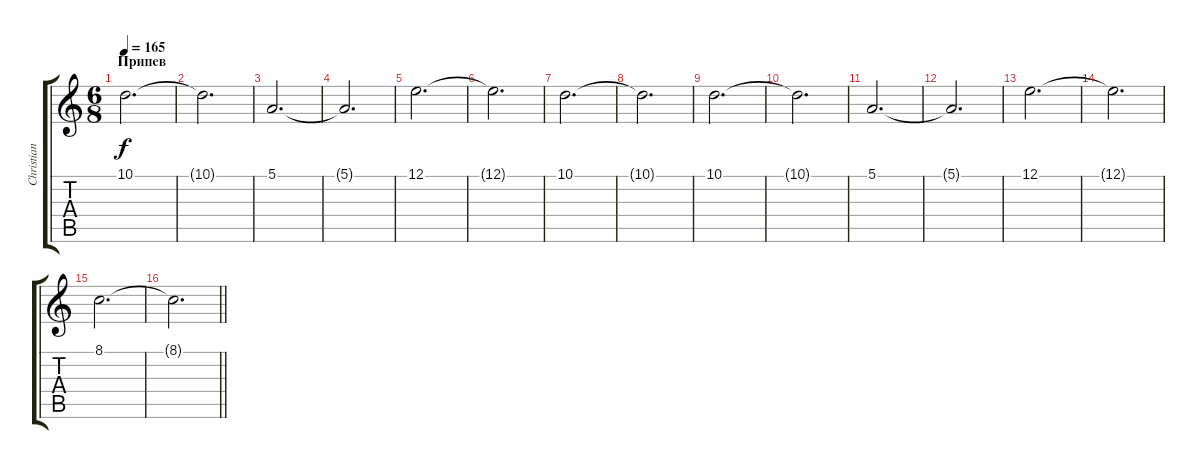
\track ("Christian Lorenz" "Christian ") {instrument stringensemble1}
\staff {score tabs}
\tuning (E4 C4 G3 C3 G2 C2) {hide}
\ts (6 8)
\section ("" "Припев")
\tempo 165
\clef g2
\ks c
10.1.2{d dy f volume 13} |
10.1{t}.2{d} |
5.1.2{d volume 13} |
5.1{t}.2{d} |
12.1.2{d volume 13} |
12.1{t}.2{d} |
10.1.2{d volume 13} |
10.1{t}.2{d} |
10.1.2{d volume 13} |
10.1{t}.2{d} |
5.1.2{d volume 13} |
5.1{t}.2{d} |
12.1.2{d volume 13} |
12.1{t}.2{d} |
8.1.2{d volume 13} |
\barLineRight lightlight
8.1{t}.2{d}
